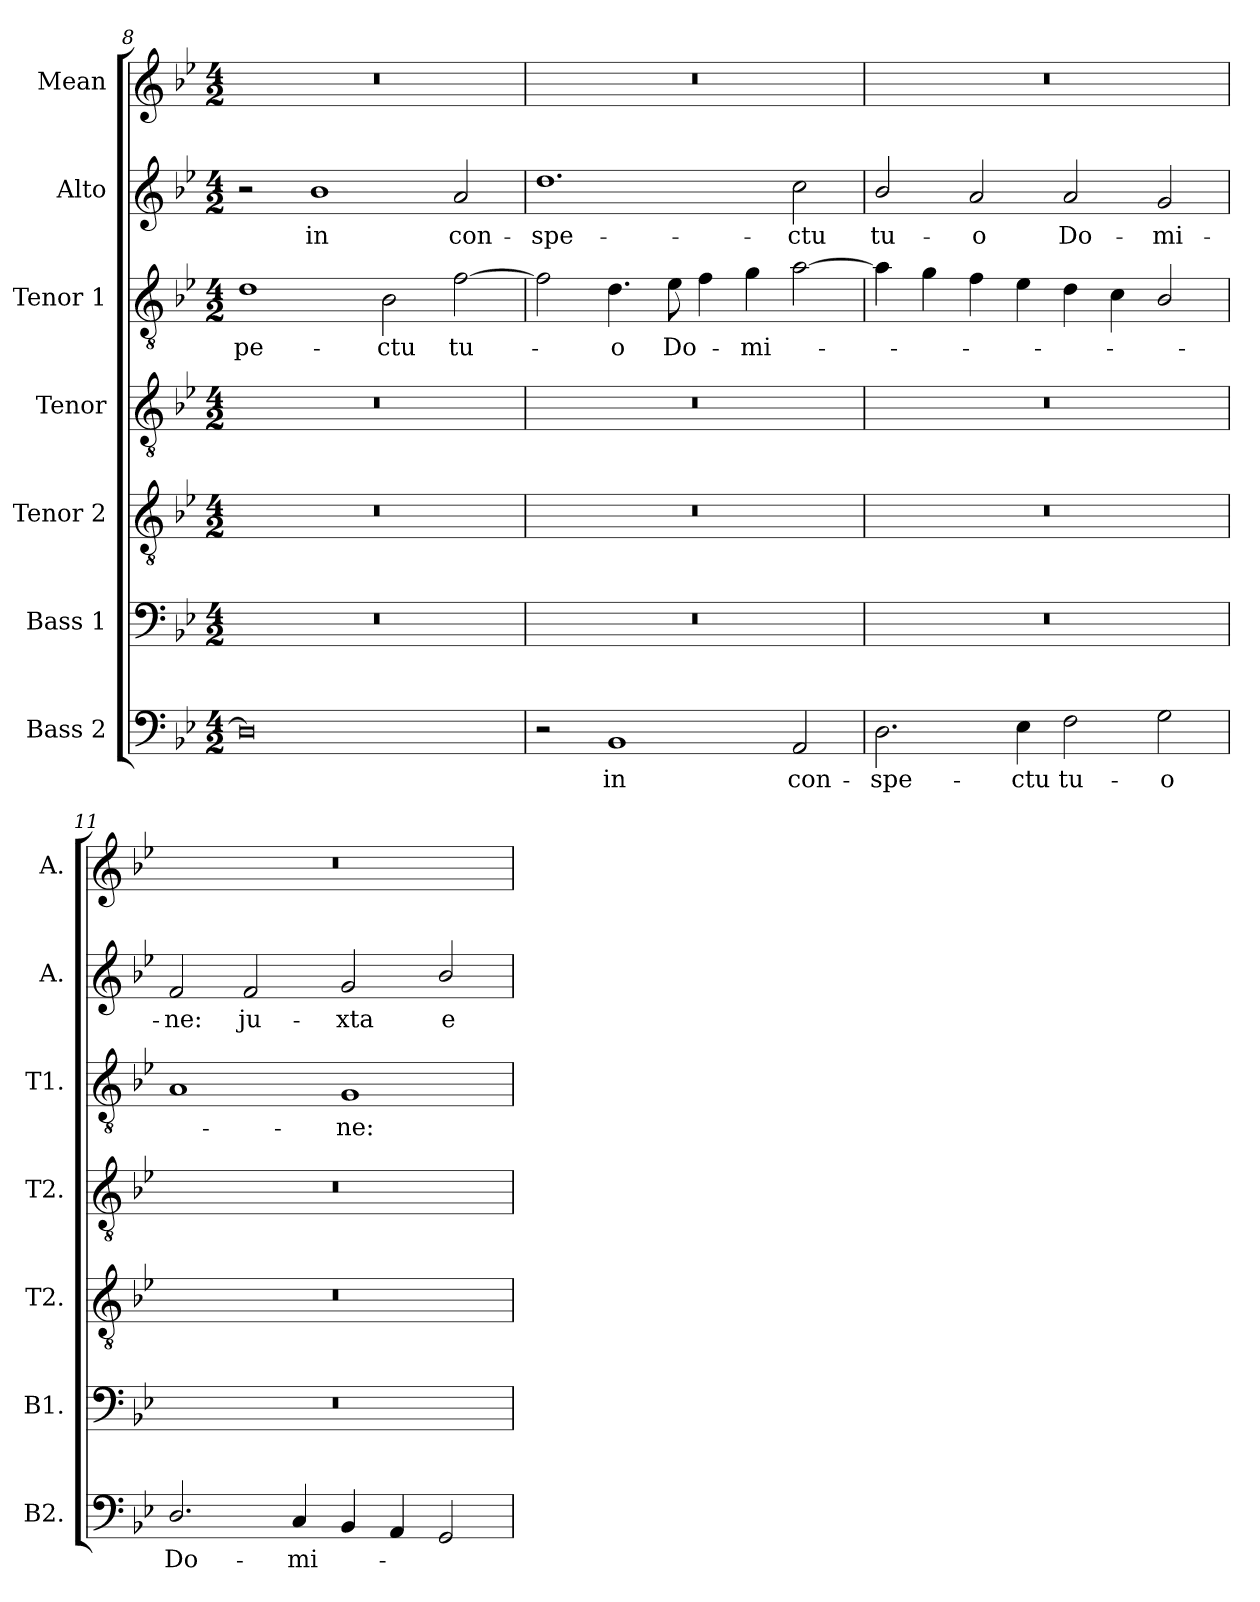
**kern	**text	**kern	**kern	**kern	**kern	**text	**kern	**text	**kern
*part7	*part7	*part6	*part5	*part4	*part3	*part3	*part2	*part2	*part1
*staff7	*staff7	*staff6	*staff5	*staff4	*staff3	*staff3	*staff2	*staff2	*staff1
*I"Bass 2	*	*I"Bass 1	*I"Tenor 2	*I"Tenor	*I"Tenor 1	*	*I"Alto	*	*I"Mean
*I'B2.	*	*I'B1.	*I'T2.	*I'T2.	*I'T1.	*	*I'A.	*	*I'A.
*clefF4	*	*clefF4	*clefGv2	*clefGv2	*clefGv2	*	*clefG2	*	*clefG2
*	*	*	*ITrd7c12	*ITrd7c12	*ITrd7c12	*	*	*	*
*k[b-e-]	*	*k[b-e-]	*k[b-e-]	*k[b-e-]	*k[b-e-]	*	*k[b-e-]	*	*k[b-e-]
*B-:	*	*B-:	*B-:	*B-:	*B-:	*	*B-:	*	*B-:
*M4/2	*	*M4/2	*M4/2	*M4/2	*M4/2	*	*M4/2	*	*M4/2
=8	=8	=8	=8	=8	=8	=8	=8	=8	=8
!	!	!LO:N:vis=1	!LO:N:vis=1	!LO:N:vis=1	!	!	!	!	!
!	!	!	!	!	!	!LO:LY:b:color=#000000	!	!	!LO:N:vis=1
0Di]	.	0r	0r	0r	1Di	-pe-	2r	.	0r
!	!	!	!	!	!	!	!	!LO:LY:b:color=#000000	!
.	.	.	.	.	.	.	1b-i	in	.
!	!	!	!	!	!	!LO:LY:b:color=#000000	!	!	!
.	.	.	.	.	2BB-i\	-ctu	.	.	.
!	!	!	!	!	!	!LO:LY:b:color=#000000	!	!	!
!	!	!	!	!	!	!	!	!LO:LY:b:color=#000000	!
.	.	.	.	.	[2Fi\	tu-	2ai/	con-	.
=9	=9	=9	=9	=9	=9	=9	=9	=9	=9
!	!	!LO:N:vis=1	!LO:N:vis=1	!LO:N:vis=1	!	!	!	!	!
!	!	!	!	!	!	!	!	!LO:LY:b:color=#000000	!LO:N:vis=1
2r	.	0r	0r	0r	2Fi\]	.	1.ddi	-spe-	0r
!	!LO:LY:b:color=#000000	!	!	!	!	!	!	!	!
!	!	!	!	!	!	!LO:LY:b:color=#000000	!	!	!
1BB-i	in	.	.	.	4.Di\	-o	.	.	.
!	!	!	!	!	!	!LO:LY:b:color=#000000	!	!	!
.	.	.	.	.	8E-i\	Do-	.	.	.
.	.	.	.	.	4Fi\	.	.	.	.
!	!	!	!	!	!	!LO:LY:b:color=#000000	!	!	!
.	.	.	.	.	4Gi\	-mi-	.	.	.
!	!LO:LY:b:color=#000000	!	!	!	!	!	!	!	!
!	!	!	!	!	!	!	!	!LO:LY:b:color=#000000	!
2AAi/	con-	.	.	.	[2Ai\	.	2cci\	-ctu	.
!!LO:LB:g=z
=10	=10	=10	=10	=10	=10	=10	=10	=10	=10
!	!LO:LY:b:color=#000000	!LO:N:vis=1	!LO:N:vis=1	!LO:N:vis=1	!	!	!	!	!
!	!	!	!	!	!	!	!	!LO:LY:b:color=#000000	!LO:N:vis=1
2.Di\	-spe-	0r	0r	0r	4Ai\]	.	2b-i/	tu-	0r
.	.	.	.	.	4Gi\	.	.	.	.
!	!	!	!	!	!	!	!	!LO:LY:b:color=#000000	!
.	.	.	.	.	4Fi\	.	2ai/	-o	.
!	!LO:LY:b:color=#000000	!	!	!	!	!	!	!	!
4E-i\	-ctu	.	.	.	4E-i\	.	.	.	.
!	!LO:LY:b:color=#000000	!	!	!	!	!	!	!	!
!	!	!	!	!	!	!	!	!LO:LY:b:color=#000000	!
2Fi\	tu-	.	.	.	4Di\	.	2ai/	Do-	.
.	.	.	.	.	4Ci\	.	.	.	.
!	!LO:LY:b:color=#000000	!	!	!	!	!	!	!	!
!	!	!	!	!	!	!	!	!LO:LY:b:color=#000000	!
2Gi\	-o	.	.	.	2BB-i/	.	2gi/	-mi-	.
=11	=11	=11	=11	=11	=11	=11	=11	=11	=11
!	!LO:LY:b:color=#000000	!LO:N:vis=1	!LO:N:vis=1	!LO:N:vis=1	!	!	!	!	!
!	!	!	!	!	!	!	!	!LO:LY:b:color=#000000	!LO:N:vis=1
2.Di/	Do-	0r	0r	0r	1AAi	.	2fi/	-ne:	0r
!	!	!	!	!	!	!	!	!LO:LY:b:color=#000000	!
.	.	.	.	.	.	.	2fi/	ju-	.
!	!LO:LY:b:color=#000000	!	!	!	!	!	!	!	!
4Ci/	-mi-	.	.	.	.	.	.	.	.
!	!	!	!	!	!	!LO:LY:b:color=#000000	!	!	!
!	!	!	!	!	!	!	!	!LO:LY:b:color=#000000	!
4BB-i/	.	.	.	.	1GGi	-ne:	2gi/	-xta	.
4AAi/	.	.	.	.	.	.	.	.	.
!	!	!	!	!	!	!	!	!LO:LY:b:color=#000000	!
2GGi/	.	.	.	.	.	.	2b-i/	e-	.
=	=	=	=	=	=	=	=	=	=
*-	*-	*-	*-	*-	*-	*-	*-	*-	*-
